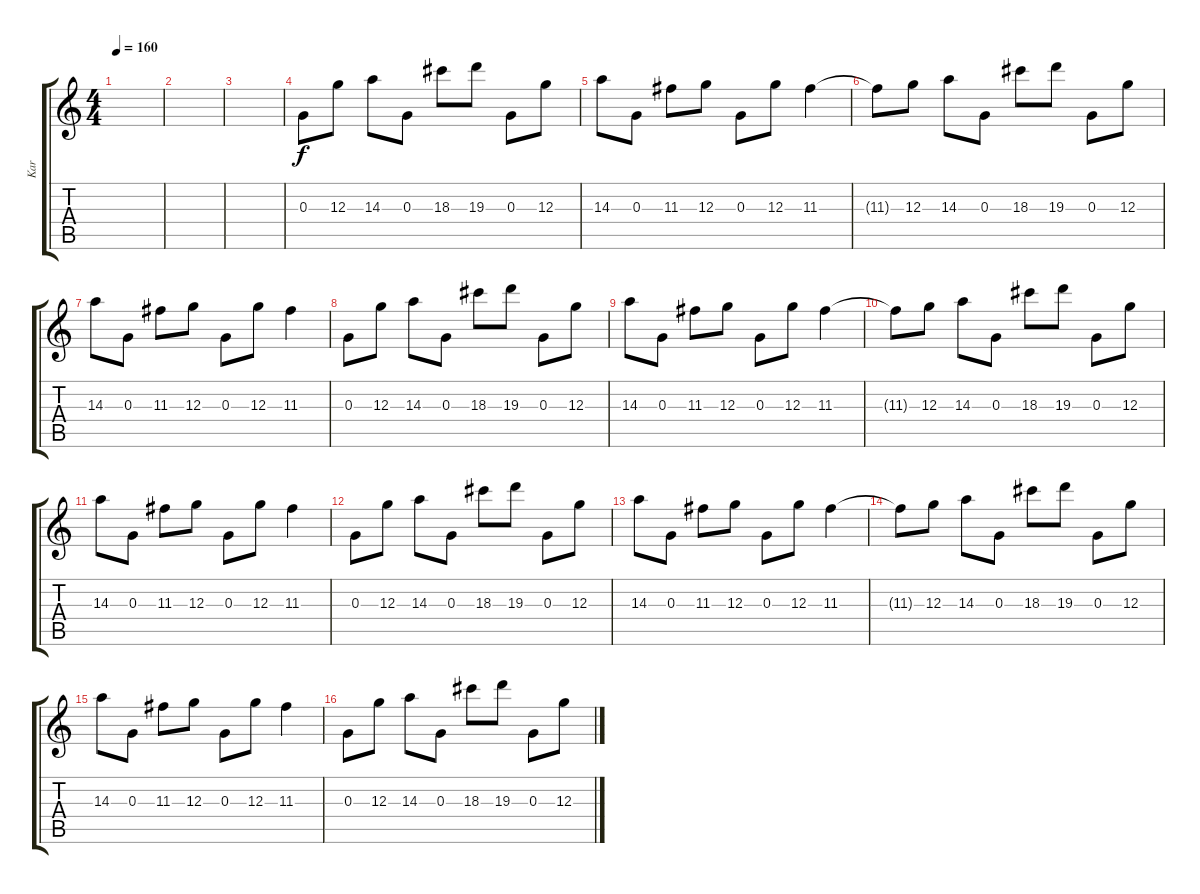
\track ("Kar" "Kar") {instrument acousticguitarsteel}
\staff {score tabs}
\tuning (E4 B3 G3 D3 A2 D2) {hide}
\ts (4 4)
\tempo 160
\clef g2
\ks c
|
|
|
0.3.8 12.3.8 14.3.8 0.3.8 18.3.8 19.3.8 0.3.8 12.3.8 |
14.3.8 0.3.8 11.3.8 12.3.8 0.3.8 12.3.8 11.3.4 |
11.3{t}.8 12.3.8 14.3.8 0.3.8 18.3.8 19.3.8 0.3.8 12.3.8 |
14.3.8 0.3.8 11.3.8 12.3.8 0.3.8 12.3.8 11.3.4 |
0.3.8 12.3.8 14.3.8 0.3.8 18.3.8 19.3.8 0.3.8 12.3.8 |
14.3.8 0.3.8 11.3.8 12.3.8 0.3.8 12.3.8 11.3.4 |
11.3{t}.8 12.3.8 14.3.8 0.3.8 18.3.8 19.3.8 0.3.8 12.3.8 |
14.3.8 0.3.8 11.3.8 12.3.8 0.3.8 12.3.8 11.3.4 |
0.3.8 12.3.8 14.3.8 0.3.8 18.3.8 19.3.8 0.3.8 12.3.8 |
14.3.8 0.3.8 11.3.8 12.3.8 0.3.8 12.3.8 11.3.4 |
11.3{t}.8 12.3.8 14.3.8 0.3.8 18.3.8 19.3.8 0.3.8 12.3.8 |
14.3.8 0.3.8 11.3.8 12.3.8 0.3.8 12.3.8 11.3.4 |
0.3.8 12.3.8 14.3.8 0.3.8 18.3.8 19.3.8 0.3.8 12.3.8
